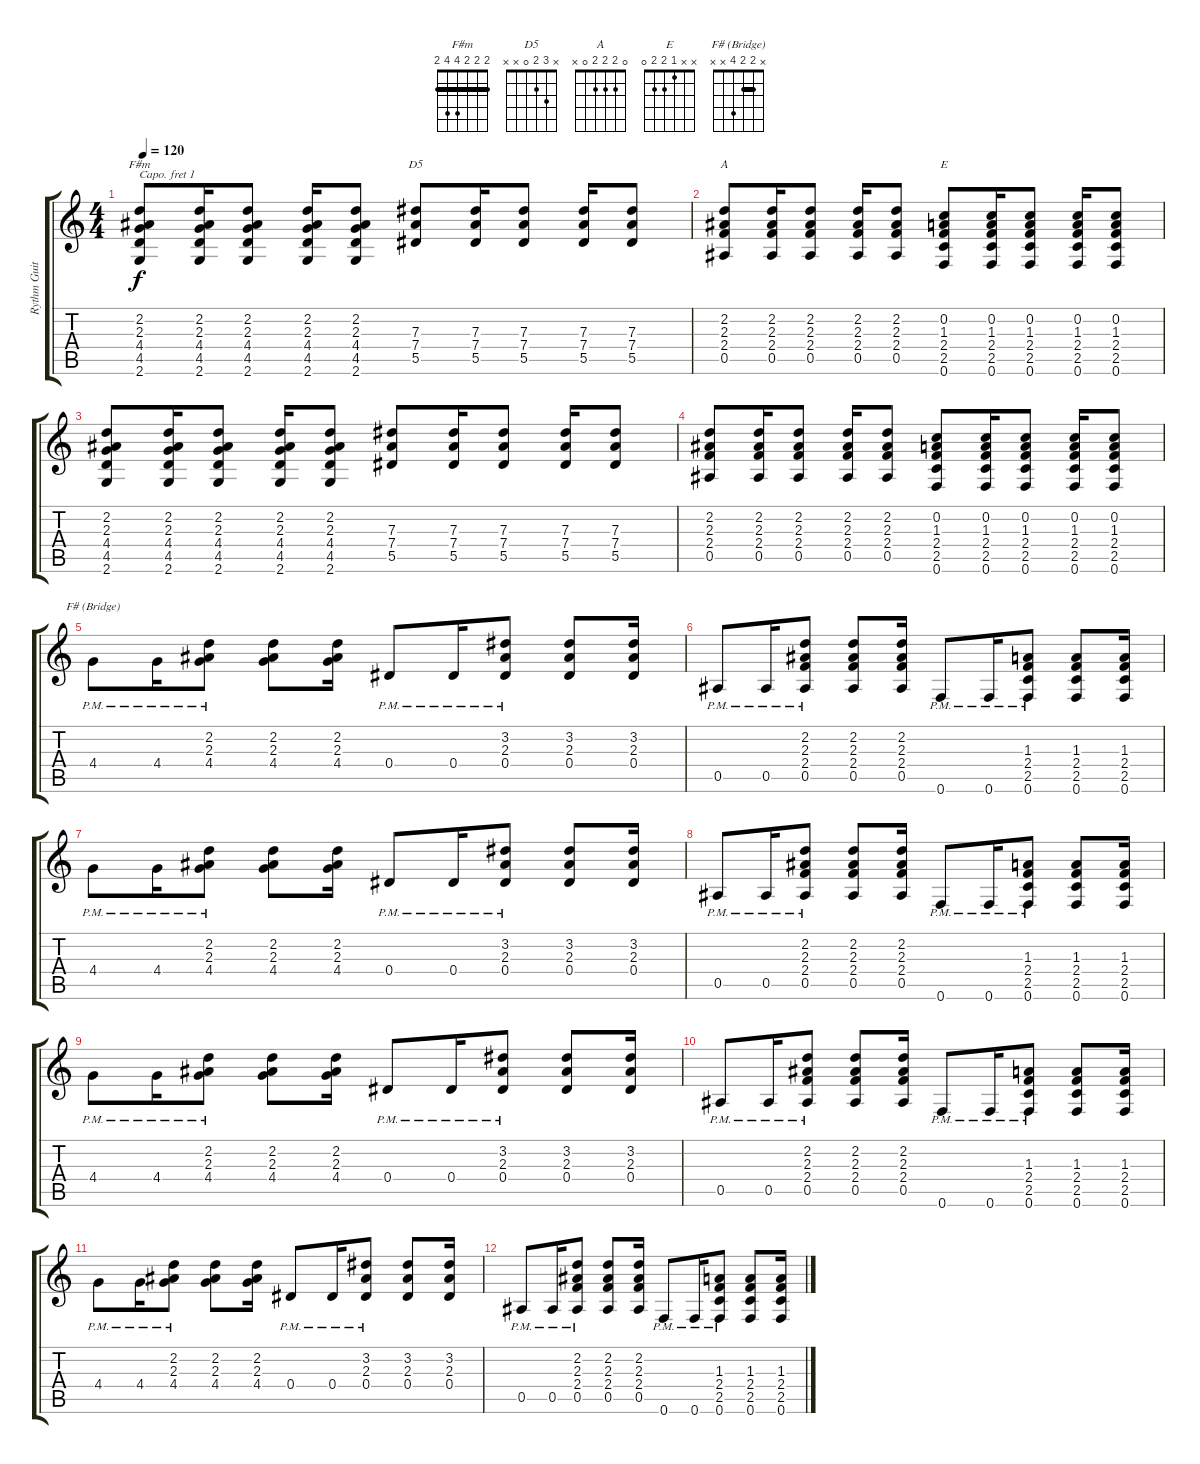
\track ("Rythm Guitar" "Rythm Guit") {instrument electricguitarclean}
\staff {score tabs}
\capo 1
\tuning (E4 B3 G3 D3 A2 E2) {hide}
\chord ("F#m" 2 2 2 4 4 2) {barre 2}
\chord ("D5" x 3 2 0 x x)
\chord ("A" 0 2 2 2 0 x)
\chord ("E" x x 1 2 2 0)
\chord ("F# (Bridge)" x 2 2 4 x x) {barre 2}
\ts (4 4)
\tempo 120
\clef g2
\ks c
(2.2 2.3 4.4 4.5 2.6).8{ch "F#m" dy f} (2.2 2.3 4.4 4.5 2.6).16 (2.2 2.3 4.4 4.5 2.6).8 (2.2 2.3 4.4 4.5 2.6).16 (2.2 2.3 4.4 4.5 2.6).8 (7.3 7.4 5.5).8{ch "D5"} (7.3 7.4 5.5).16 (7.3 7.4 5.5).8 (7.3 7.4 5.5).16 (7.3 7.4 5.5).8 |
(2.2 2.3 2.4 0.5).8{ch "A"} (2.2 2.3 2.4 0.5).16 (2.2 2.3 2.4 0.5).8 (2.2 2.3 2.4 0.5).16 (2.2 2.3 2.4 0.5).8 (0.2 1.3 2.4 2.5 0.6).8{ch "E"} (0.2 1.3 2.4 2.5 0.6).16 (0.2 1.3 2.4 2.5 0.6).8 (0.2 1.3 2.4 2.5 0.6).16 (0.2 1.3 2.4 2.5 0.6).8 |
(2.2 2.3 4.4 4.5 2.6).8 (2.2 2.3 4.4 4.5 2.6).16 (2.2 2.3 4.4 4.5 2.6).8 (2.2 2.3 4.4 4.5 2.6).16 (2.2 2.3 4.4 4.5 2.6).8 (7.3 7.4 5.5).8 (7.3 7.4 5.5).16 (7.3 7.4 5.5).8 (7.3 7.4 5.5).16 (7.3 7.4 5.5).8 |
(2.2 2.3 2.4 0.5).8 (2.2 2.3 2.4 0.5).16 (2.2 2.3 2.4 0.5).8 (2.2 2.3 2.4 0.5).16 (2.2 2.3 2.4 0.5).8 (0.2 1.3 2.4 2.5 0.6).8 (0.2 1.3 2.4 2.5 0.6).16 (0.2 1.3 2.4 2.5 0.6).8 (0.2 1.3 2.4 2.5 0.6).16 (0.2 1.3 2.4 2.5 0.6).8 |
4.4{pm}.8{ch "F# (Bridge)"} 4.4{pm}.16 (2.2{pm} 2.3{pm} 4.4{pm}).8 (2.2 2.3 4.4).8 (2.2 2.3 4.4).16 0.4{pm}.8 0.4{pm}.16 (3.2{pm} 2.3{pm} 0.4{pm}).8 (3.2 2.3 0.4).8 (3.2 2.3 0.4).16 |
0.5{pm}.8 0.5{pm}.16 (2.2{pm} 2.3{pm} 2.4{pm} 0.5{pm}).8 (2.2 2.3 2.4 0.5).8 (2.2 2.3 2.4 0.5).16 0.6{pm}.8 0.6{pm}.16 (1.3{pm} 2.4{pm} 2.5{pm} 0.6{pm}).8 (1.3 2.4 2.5 0.6).8 (1.3 2.4 2.5 0.6).16 |
4.4{pm}.8 4.4{pm}.16 (2.2{pm} 2.3{pm} 4.4{pm}).8 (2.2 2.3 4.4).8 (2.2 2.3 4.4).16 0.4{pm}.8 0.4{pm}.16 (3.2{pm} 2.3{pm} 0.4{pm}).8 (3.2 2.3 0.4).8 (3.2 2.3 0.4).16 |
0.5{pm}.8 0.5{pm}.16 (2.2{pm} 2.3{pm} 2.4{pm} 0.5{pm}).8 (2.2 2.3 2.4 0.5).8 (2.2 2.3 2.4 0.5).16 0.6{pm}.8 0.6{pm}.16 (1.3{pm} 2.4{pm} 2.5{pm} 0.6{pm}).8 (1.3 2.4 2.5 0.6).8 (1.3 2.4 2.5 0.6).16 |
4.4{pm}.8 4.4{pm}.16 (2.2{pm} 2.3{pm} 4.4{pm}).8 (2.2 2.3 4.4).8 (2.2 2.3 4.4).16 0.4{pm}.8 0.4{pm}.16 (3.2{pm} 2.3{pm} 0.4{pm}).8 (3.2 2.3 0.4).8 (3.2 2.3 0.4).16 |
0.5{pm}.8 0.5{pm}.16 (2.2{pm} 2.3{pm} 2.4{pm} 0.5{pm}).8 (2.2 2.3 2.4 0.5).8 (2.2 2.3 2.4 0.5).16 0.6{pm}.8 0.6{pm}.16 (1.3{pm} 2.4{pm} 2.5{pm} 0.6{pm}).8 (1.3 2.4 2.5 0.6).8 (1.3 2.4 2.5 0.6).16 |
4.4{pm}.8 4.4{pm}.16 (2.2{pm} 2.3{pm} 4.4{pm}).8 (2.2 2.3 4.4).8 (2.2 2.3 4.4).16 0.4{pm}.8 0.4{pm}.16 (3.2{pm} 2.3{pm} 0.4{pm}).8 (3.2 2.3 0.4).8 (3.2 2.3 0.4).16 |
0.5{pm}.8 0.5{pm}.16 (2.2{pm} 2.3{pm} 2.4{pm} 0.5{pm}).8 (2.2 2.3 2.4 0.5).8 (2.2 2.3 2.4 0.5).16 0.6{pm}.8 0.6{pm}.16 (1.3{pm} 2.4{pm} 2.5{pm} 0.6{pm}).8 (1.3 2.4 2.5 0.6).8 (1.3 2.4 2.5 0.6).16
